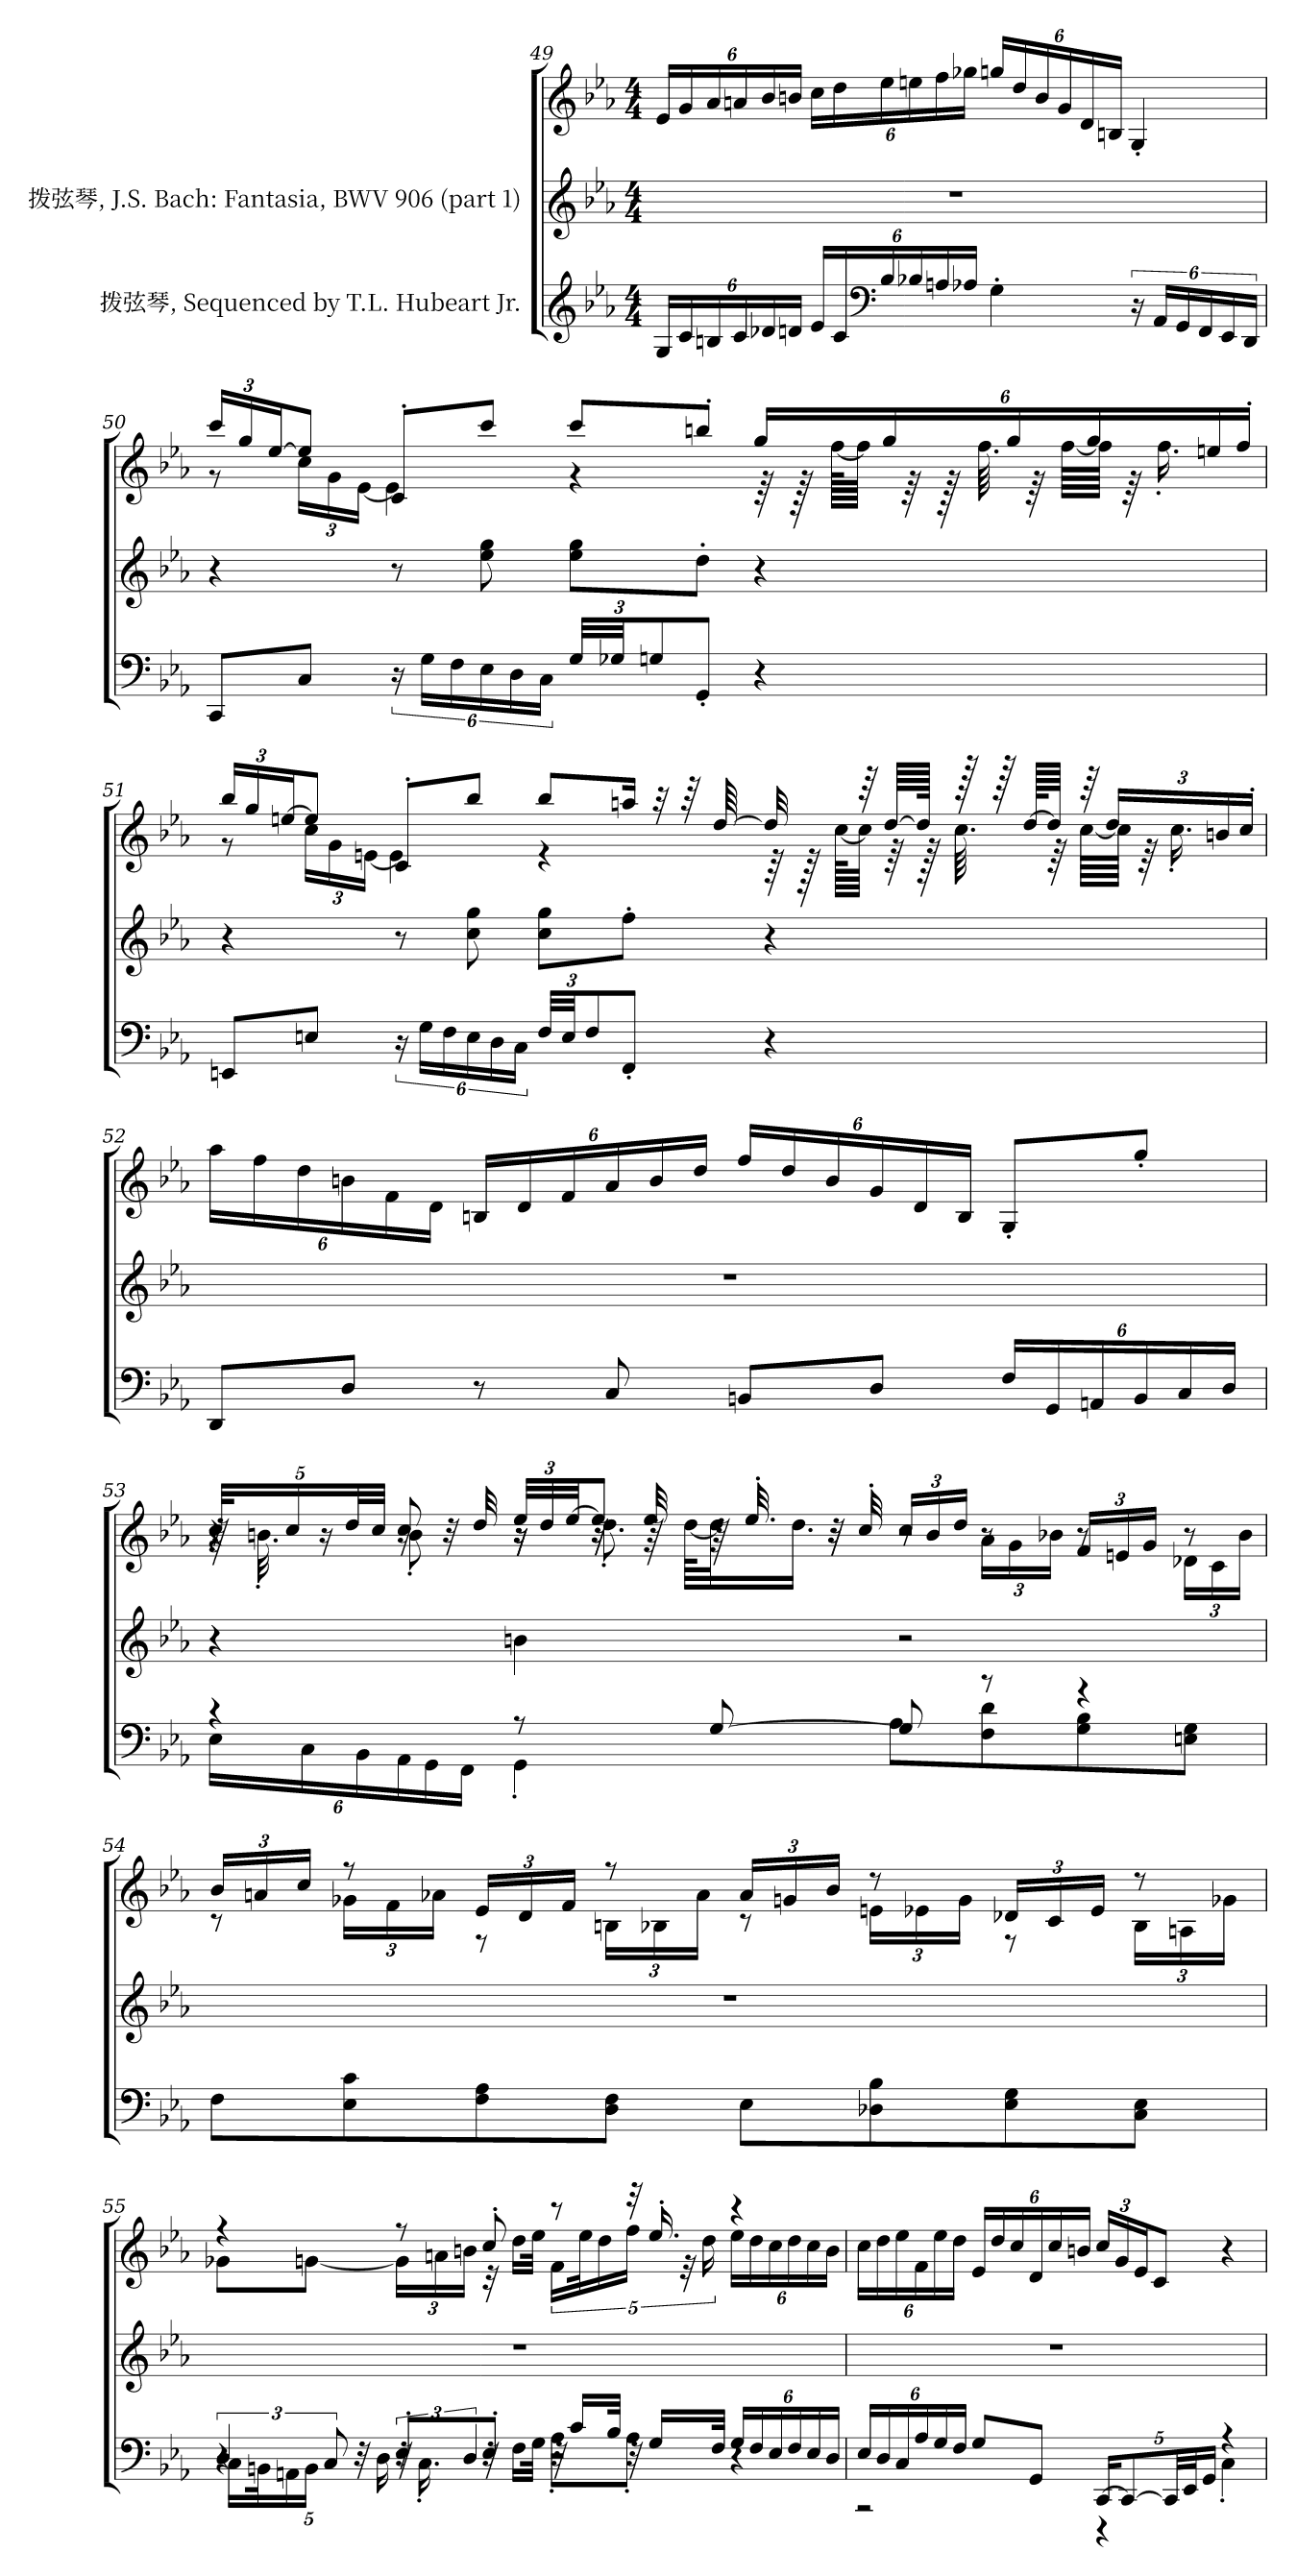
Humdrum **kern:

**kern	**kern	**kern
*part2	*part1	*part1
*staff3	*staff2	*staff1
*I"拨弦琴, Sequenced by T.L. Hubeart Jr.	*I"拨弦琴, J.S. Bach: Fantasia, BWV 906 (part 1)	*
!!LO:PB:g=z
*clefG2	*clefG2	*clefG2
*k[b-e-a-]	*k[b-e-a-]	*k[b-e-a-]
*M4/4	*M4/4	*M4/4
*Xbrackettup	*	*Xbrackettup
=49	=49	=49
24G/LL	1r	24e-/LL
24c/	.	24g/
24Bn/	.	24a-/
24c/	.	24an/
24d-X/	.	24b-/
24dn/JJ	.	24bn/JJ
24e-/LL	.	24cc\LL
24c/	.	24dd\
*clefF4	*	*
24B/	.	24ee-\
24B-X/	.	24een\
24An/	.	24ff\
24A-X/JJ	.	24gg-X\JJ
4G'\	.	24ggn/LL
.	.	24dd/
.	.	24b/
.	.	24g/
.	.	24d/
.	.	24Bn/JJ
*brackettup	*	*
24r	.	4G'/
24AA-/LL	.	.
24GG/	.	.
*Xbrackettup	*	*
24FF/	.	.
24EE-/	.	.
24DD/JJ	.	.
!!LO:LB:g=z
=50	=50	=50
*	*	*^
8CC/L	4r	24ccc/LL	8r
.	.	24gg/	.
.	.	[24ee-/J	.
8C/J	.	8ee-/J]	24cc\LL
.	.	.	24g\
.	.	.	[24e-\JJ
*brackettup	*	*	*
24r	8r	8c'/L	4e-\]
24G\LL	.	.	.
24F\	.	.	.
*Xbrackettup	*	*	*
24E-\	8ee-\ 8gg\	8ccc/J	.
24D\	.	.	.
24C\JJ	.	.	.
48G/LLL	8ee-\ 8gg\L	8ccc/L	4r
48G-X/JJ	.	.	.
12Gn/	.	.	.
8GG'/J	8dd'\J	8bbn'/J	.
4r	4r	24gg/LL	64r
.	.	.	128r
.	.	.	[128ff\KLLLL
.	.	.	64ff\JJJJ]
.	.	24gg/	.
.	.	.	64r
.	.	.	128r
.	.	.	64.ff\
.	.	24gg/	.
.	.	.	64r
.	.	.	[64ff\LLLL
.	.	24gg/	64ff\JJJJ]
.	.	.	64r
.	.	.	16.ff'\
.	.	24een/	.
.	.	24ff'/JJ	.
!!LO:LB:g=z	!!
=51	=51	=51	=51
8EEn/L	4r	24bb-/LL	8r
.	.	24gg/	.
.	.	[24een/J	.
8En/J	.	8ee/J]	24cc\LL
.	.	.	24g\
.	.	.	[24en\JJ
*brackettup	*	*	*
24r	8r	8c'/L	4e\]
24G\LL	.	.	.
24F\	.	.	.
*Xbrackettup	*	*	*
24E\	8cc\ 8gg\	8bb-/J	.
24D\	.	.	.
24C\JJ	.	.	.
48F/LLL	8cc\ 8gg\L	8bb-/L	4r
48E/JJ	.	.	.
12F/	.	.	.
8FF'/J	8ff'\J	16aan/Jk	.
.	.	32r	.
.	.	64r	.
.	.	[64dd/	.
4r	4r	32dd/]	64r
.	.	.	128r
.	.	.	[128cc\KLLLL
.	.	64r	64cc\JJJJ]
.	.	[64dd/LLLL	64r
.	.	128dd/JJJJk]	128r
.	.	128r	64.cc\
.	.	128r	.
.	.	[128dd/KLLLL	.
.	.	64dd/JJJJ]	64r
.	.	64r	[64cc\LLLL
.	.	24dd/LL	64cc\JJJJ]
.	.	.	64r
.	.	.	16.cc'\
.	.	24bn/	.
.	.	24cc'/JJ	.
*	*	*v	*v
!!LO:LB:g=z
=52	=52	=52
8DD/L	1r	24aa-\LL
.	.	24ff\
.	.	24dd\
8D/J	.	24bn\
.	.	24f\
.	.	24d\JJ
8r	.	24Bn/LL
.	.	24d/
.	.	24f/
8C/	.	24a-/
.	.	24b/
.	.	24dd/JJ
8BBn/L	.	24ff/LL
.	.	24dd/
.	.	24b/
8D/J	.	24g/
.	.	24d/
.	.	24B/JJ
24F/LL	.	8G'/L
24GG/	.	.
24AAn/	.	.
24BB/	.	8gg'/J
24C/	.	.
24D/JJ	.	.
!!LO:PB:g=z
=53	=53	=53
*^	*	*^
*	*	*	*	*^
*	*	*	*	*	*^
4r	24E-\LL	4r	8r	4r	40cc/KLL	64r
.	.	.	.	.	.	32.bn'\
.	.	.	.	.	20cc/	.
.	24C\	.	.	.	.	.
.	.	.	.	.	.	16r
.	.	.	.	.	40dd/L	.
.	24BB-\	.	.	.	.	.
.	.	.	.	.	40cc/JJJ	.
.	24AA-\	.	8cc/	.	16r	8b'\
.	24GG\	.	.	.	.	.
.	.	.	.	.	32r	.
.	24FF\JJ	.	.	.	.	.
.	.	.	.	.	32dd/	.
8r	4GG'\	4bn\	16r	16r	48ee-/LLL	16r
.	.	.	.	.	48dd/	.
.	.	.	.	.	[48ee-/JJ	.
.	.	.	32r	32r	8ee-/J]	8.dd'\
.	.	.	32ee-/	64r	.	.
.	.	.	.	[64dd\KLLL	.	.
[8G/	.	.	64r	32dd\J]	.	.
.	.	.	32.ee-'/	.	.	.
.	.	.	.	16.dd\JJ	.	.
.	.	.	16r	.	32r	.
.	.	.	.	.	32cc'/	.
8G/]	8A-\L	2r	2r	2r	24cc/LL	8r
.	.	.	.	.	24b/	.
.	.	.	.	.	24dd/JJ	.
8r	8F\ 8d\	.	.	.	8r	24a-\LL
.	.	.	.	.	.	24g\
.	.	.	.	.	.	24b-X\JJ
4r	8G\ 8B-\	.	.	.	24f/LL	8r
.	.	.	.	.	24en/	.
.	.	.	.	.	24g/JJ	.
.	8En\ 8G\J	.	.	.	8r	24d-X\LL
.	.	.	.	.	.	24c\
.	.	.	.	.	.	24b-\JJ
*v	*v	*	*	*v	*v	*v
!!LO:LB:g=z
=54	=54	=54	=54
8F\L	1r	24b-/LL	8r
.	.	24an/	.
.	.	24cc/JJ	.
8E-\ 8c\	.	8r	24g-X\LL
.	.	.	24f\
.	.	.	24a-X\JJ
8F\ 8A-\	.	24e-/LL	8r
.	.	24d/	.
.	.	24f/JJ	.
8D\ 8F\J	.	8r	24Bn\LL
.	.	.	24B-X\
.	.	.	24a-\JJ
8E-\L	.	24a-/LL	8r
.	.	24gn/	.
.	.	24b-/JJ	.
8D-X\ 8B-\	.	8r	24en\LL
.	.	.	24e-X\
.	.	.	24g\JJ
8E-\ 8G\	.	24d-X/LL	8r
.	.	24c/	.
.	.	24e-/JJ	.
8C\ 8E-\J	.	8r	24B-\LL
.	.	.	24An\
.	.	.	24g-X\JJ
!!LO:LB:g=z	!!
=55	=55	=55	=55
*brackettup	*	*	*
*^	*	*	*
*	*^	*	*	*
6D/	20C\LL	4r	1r	4r	8g-X\L
.	40BBn\K	.	.	.	.
.	20AAn\	.	.	.	.
.	20BB\JJ	.	.	.	[8gn\J
12C/	.	.	.	.	.
.	40r	.	.	.	.
.	20D\	.	.	.	.
12r	32r	8E-'/L	.	8r	24g\LL]
.	16.C'\	.	.	.	.
.	.	.	.	.	24an\
6D'/	.	.	.	.	24bn\JJ
.	32r	8E-'/J	.	8cc'/	32r
.	16F\LL	.	.	.	16dd\LL
.	32G\JJk	.	.	.	32ee-\JJk
*	*	*	*	*	*brackettup
32r	8A-'\L	2r	.	8r	20f\LL
16c/LL	.	.	.	.	.
.	.	.	.	.	40ee-\K
.	.	.	.	.	20dd\
32B-/JJk	.	.	.	.	.
32r	8A-'\J	.	.	32r	20ff\JJ
16G/LL	.	.	.	16.ee-'/	.
.	.	.	.	.	40r
.	.	.	.	.	20dd\
32F/JJk	.	.	.	.	.
*Xbrackettup	*	*	*	*	*Xbrackettup
24G/LL	4r	.	.	4r	24ee-\LL
24F/	.	.	.	.	24dd\
24E-/	.	.	.	.	24cc\
24F/	.	.	.	.	24dd\
24E-/	.	.	.	.	24cc\
24D/JJ	.	.	.	.	24b\JJ
*	*v	*v	*	*v	*v
!!LO:LB:g=z
=56	=56	=56	=56
24E-/LL	2r	1r	24cc\LL
24D/	.	.	24dd\
24C/	.	.	24ee-\
24A-/	.	.	24f\
24G/	.	.	24ee-\
24F/JJ	.	.	24dd\JJ
8G/L	.	.	24e-/LL
.	.	.	24dd/
.	.	.	24cc/
8GG/J	.	.	24d/
.	.	.	24cc/
.	.	.	24bn/JJ
[20CC/KL	4r	.	24cc/LL
.	.	.	24g/
10CC/_	.	.	.
.	.	.	24e-/J
.	.	.	8c/J
40CC/LL]	.	.	.
40EE-/J	.	.	.
20GG/JJ	.	.	.
4r	4C'\	.	4r
*v	*v	*	*
=	=	=
*-	*-	*-
